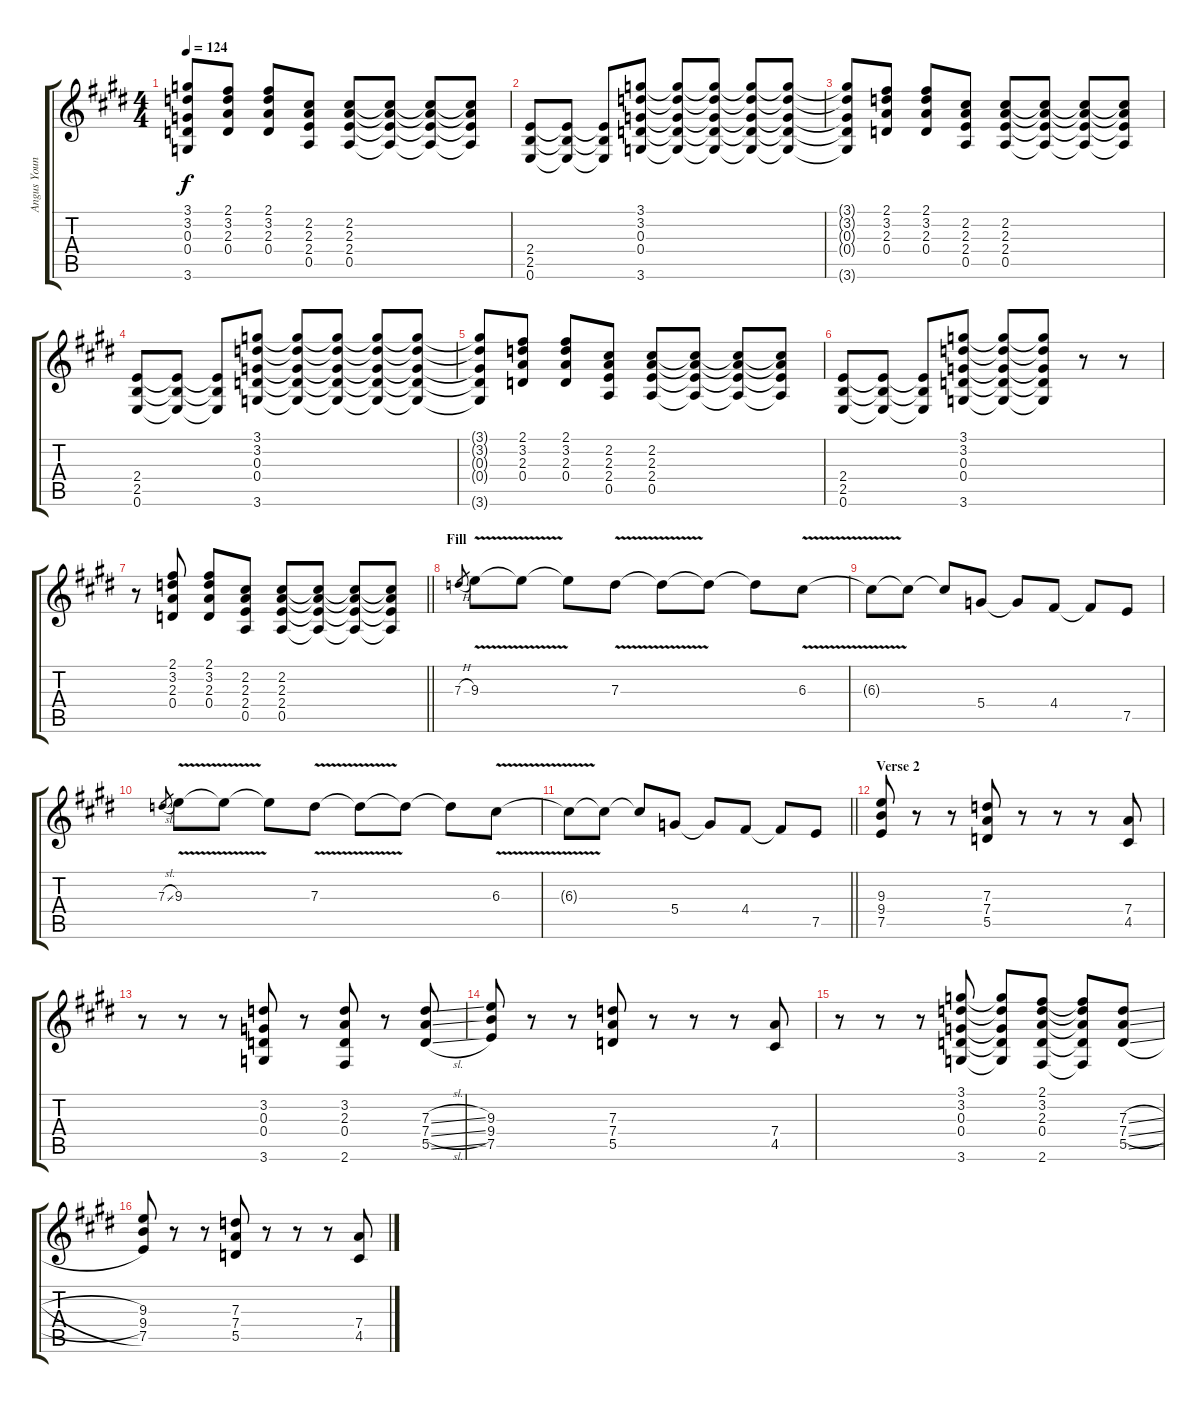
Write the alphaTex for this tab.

\track ("Angus Young (Lead Guitar)" "Angus Youn") {instrument overdrivenguitar}
\staff {score tabs}
\tuning (E4 B3 G3 D3 A2 E2) {hide}
\ts (4 4)
\tempo 124
\clef g2
\ks e
(3.1{t} 3.2{t} 0.3{t} 0.4{t} 3.6{t}).8{dy f} (2.1 3.2 2.3 0.4).8 (2.1 3.2 2.3 0.4).8 (2.2 2.3 2.4 0.5).8 (2.2 2.3 2.4 0.5).8 (2.2{t} 2.3{t} 2.4{t} 0.5{t}).8 (2.2{t} 2.3{t} 2.4{t} 0.5{t}).8 (2.2{t} 2.3{t} 2.4{t} 0.5{t}).8 |
(2.4 2.5 0.6).8 (2.4{t} 2.5{t} 0.6{t}).8 (2.4{t} 2.5{t} 0.6{t}).8 (3.1 3.2 0.3 0.4 3.6).8 (3.1{t} 3.2{t} 0.3{t} 0.4{t} 3.6{t}).8 (3.1{t} 3.2{t} 0.3{t} 0.4{t} 3.6{t}).8 (3.1{t} 3.2{t} 0.3{t} 0.4{t} 3.6{t}).8 (3.1{t} 3.2{t} 0.3{t} 0.4{t} 3.6{t}).8 |
(3.1{t} 3.2{t} 0.3{t} 0.4{t} 3.6{t}).8 (2.1 3.2 2.3 0.4).8 (2.1 3.2 2.3 0.4).8 (2.2 2.3 2.4 0.5).8 (2.2 2.3 2.4 0.5).8 (2.2{t} 2.3{t} 2.4{t} 0.5{t}).8 (2.2{t} 2.3{t} 2.4{t} 0.5{t}).8 (2.2{t} 2.3{t} 2.4{t} 0.5{t}).8 |
(2.4 2.5 0.6).8 (2.4{t} 2.5{t} 0.6{t}).8 (2.4{t} 2.5{t} 0.6{t}).8 (3.1 3.2 0.3 0.4 3.6).8 (3.1{t} 3.2{t} 0.3{t} 0.4{t} 3.6{t}).8 (3.1{t} 3.2{t} 0.3{t} 0.4{t} 3.6{t}).8 (3.1{t} 3.2{t} 0.3{t} 0.4{t} 3.6{t}).8 (3.1{t} 3.2{t} 0.3{t} 0.4{t} 3.6{t}).8 |
(3.1{t} 3.2{t} 0.3{t} 0.4{t} 3.6{t}).8 (2.1 3.2 2.3 0.4).8 (2.1 3.2 2.3 0.4).8 (2.2 2.3 2.4 0.5).8 (2.2 2.3 2.4 0.5).8 (2.2{t} 2.3{t} 2.4{t} 0.5{t}).8 (2.2{t} 2.3{t} 2.4{t} 0.5{t}).8 (2.2{t} 2.3{t} 2.4{t} 0.5{t}).8 |
(2.4 2.5 0.6).8 (2.4{t} 2.5{t} 0.6{t}).8 (2.4{t} 2.5{t} 0.6{t}).8 (3.1 3.2 0.3 0.4 3.6).8 (3.1{t} 3.2{t} 0.3{t} 0.4{t} 3.6{t}).8 (3.1{t} 3.2{t} 0.3{t} 0.4{t} 3.6{t}).8 r.8 r.8 |
\barLineRight lightlight
r.8 (2.1 3.2 2.3 0.4).8 (2.1 3.2 2.3 0.4).8 (2.2 2.3 2.4 0.5).8 (2.2 2.3 2.4 0.5).8 (2.2{t} 2.3{t} 2.4{t} 0.5{t}).8 (2.2{t} 2.3{t} 2.4{t} 0.5{t}).8 (2.2{t} 2.3{t} 2.4{t} 0.5{t}).8 |
\section ("" "Fill")
7.3{h}.8{gr} 9.3{v}.8{volume 16 balance 5} 9.3{t}.8 9.3{t}.8 7.3{v}.8 7.3{t}.8 7.3{t}.8 7.3{t}.8 6.3{v}.8 |
6.3{t}.8 6.3{t}.8 6.3{t}.8 5.4.8 5.4{t}.8 4.4.8 4.4{t}.8 7.5.8 |
7.3{sl}.8{gr} 9.3{v}.8 9.3{t}.8 9.3{t}.8 7.3{v}.8 7.3{t}.8 7.3{t}.8 7.3{t}.8 6.3{v}.8 |
\barLineRight lightlight
6.3{t}.8 6.3{t}.8 6.3{t}.8 5.4.8 5.4{t}.8 4.4.8 4.4{t}.8 7.5.8 |
\section ("" "Verse 2")
(9.3 9.4 7.5).8 r.8 r.8 (7.3 7.4 5.5).8 r.8 r.8 r.8 (7.4 4.5).8 |
r.8 r.8 r.8 (3.2 0.3 0.4 3.6).8 r.8 (3.2 2.3 0.4 2.6).8 r.8 (7.3{sl} 7.4{sl} 5.5{sl}).8 |
(9.3 9.4 7.5).8 r.8 r.8 (7.3 7.4 5.5).8 r.8 r.8 r.8 (7.4 4.5).8 |
r.8 r.8 r.8 (3.1 3.2 0.3 0.4 3.6).8 (3.1{t} 3.2{t} 0.3{t} 0.4{t} 3.6{t}).8 (2.1 3.2 2.3 0.4 2.6).8 (2.1{t} 3.2{t} 2.3{t} 0.4{t} 2.6{t}).8 (7.3{sl} 7.4{sl} 5.5{sl}).8 |
(9.3 9.4 7.5).8 r.8 r.8 (7.3 7.4 5.5).8 r.8 r.8 r.8 (7.4 4.5).8
